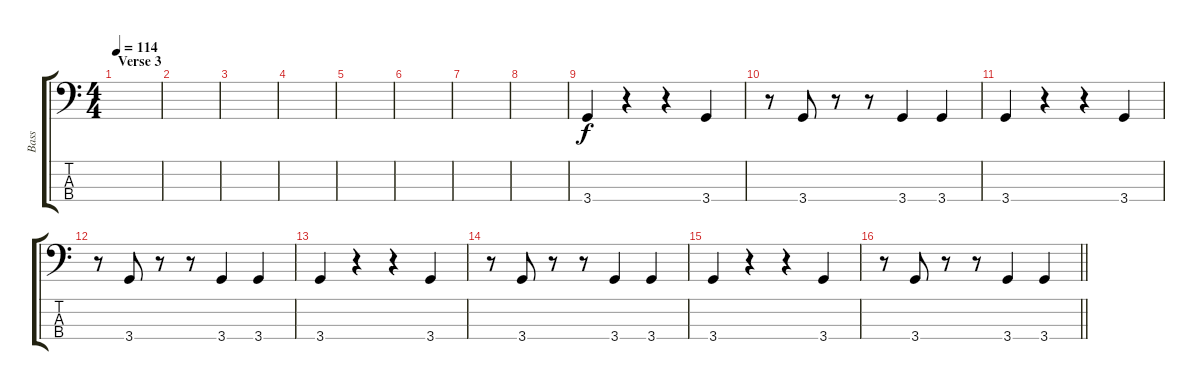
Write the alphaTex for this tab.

\track ("Bass" "Bass") {instrument electricbassfinger}
\staff {score tabs}
\tuning (G2 D2 A1 E1) {hide}
\ts (4 4)
\section ("" "Verse 3")
\tempo 114
\clef f4
\ks c
|
|
|
|
|
|
|
|
3.4.4 r.4 r.4 3.4.4 |
r.8 3.4.8 r.8 r.8 3.4.4 3.4.4 |
3.4.4 r.4 r.4 3.4.4 |
r.8 3.4.8 r.8 r.8 3.4.4 3.4.4 |
3.4.4 r.4 r.4 3.4.4 |
r.8 3.4.8 r.8 r.8 3.4.4 3.4.4 |
3.4.4 r.4 r.4 3.4.4 |
\barLineRight lightlight
r.8 3.4.8 r.8 r.8 3.4.4 3.4.4
